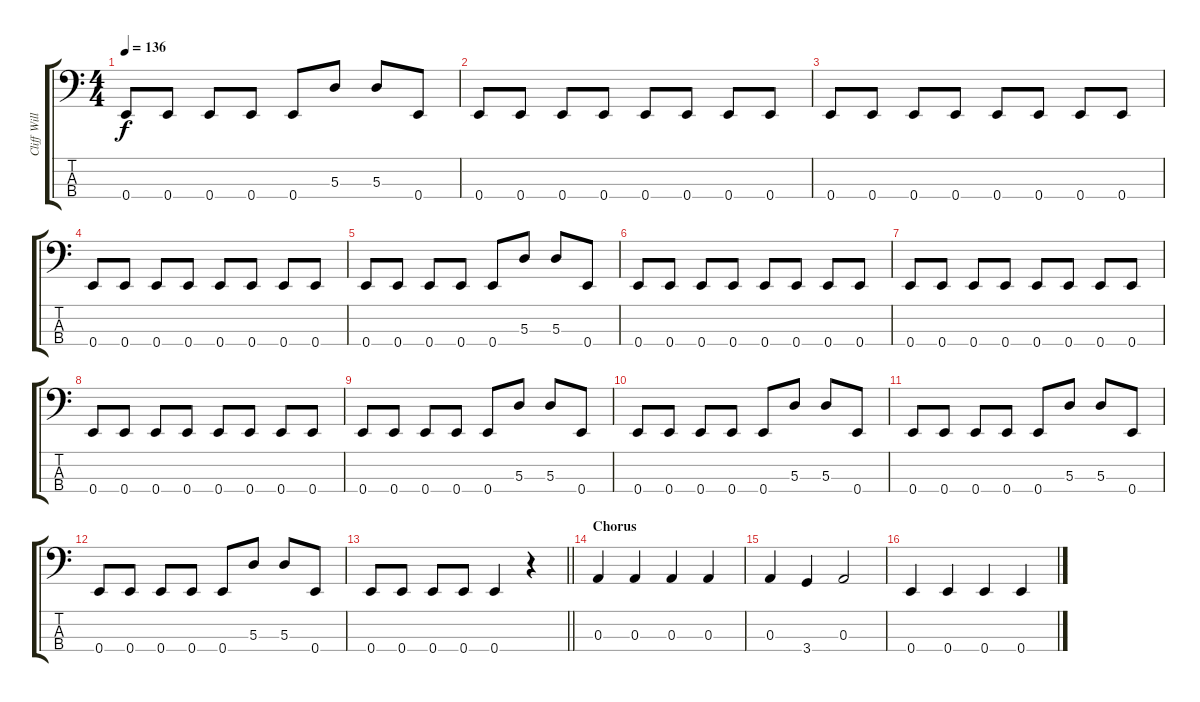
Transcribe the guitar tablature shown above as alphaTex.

\track ("Cliff Williams" "Cliff Will") {instrument electricbasspick}
\staff {score tabs}
\tuning (G2 D2 A1 E1) {hide}
\ts (4 4)
\tempo 136
\clef f4
\ks c
0.4.8{dy f} 0.4.8 0.4.8 0.4.8 0.4.8 5.3.8 5.3.8 0.4.8 |
0.4.8 0.4.8 0.4.8 0.4.8 0.4.8 0.4.8 0.4.8 0.4.8 |
0.4.8 0.4.8 0.4.8 0.4.8 0.4.8 0.4.8 0.4.8 0.4.8 |
0.4.8 0.4.8 0.4.8 0.4.8 0.4.8 0.4.8 0.4.8 0.4.8 |
0.4.8 0.4.8 0.4.8 0.4.8 0.4.8 5.3.8 5.3.8 0.4.8 |
0.4.8 0.4.8 0.4.8 0.4.8 0.4.8 0.4.8 0.4.8 0.4.8 |
0.4.8 0.4.8 0.4.8 0.4.8 0.4.8 0.4.8 0.4.8 0.4.8 |
0.4.8 0.4.8 0.4.8 0.4.8 0.4.8 0.4.8 0.4.8 0.4.8 |
0.4.8 0.4.8 0.4.8 0.4.8 0.4.8 5.3.8 5.3.8 0.4.8 |
0.4.8 0.4.8 0.4.8 0.4.8 0.4.8 5.3.8 5.3.8 0.4.8 |
0.4.8 0.4.8 0.4.8 0.4.8 0.4.8 5.3.8 5.3.8 0.4.8 |
0.4.8 0.4.8 0.4.8 0.4.8 0.4.8 5.3.8 5.3.8 0.4.8 |
\barLineRight lightlight
0.4.8 0.4.8 0.4.8 0.4.8 0.4.4 r.4 |
\section ("" "Chorus")
0.3.4 0.3.4 0.3.4 0.3.4 |
0.3.4 3.4.4 0.3.2 |
0.4.4 0.4.4 0.4.4 0.4.4
